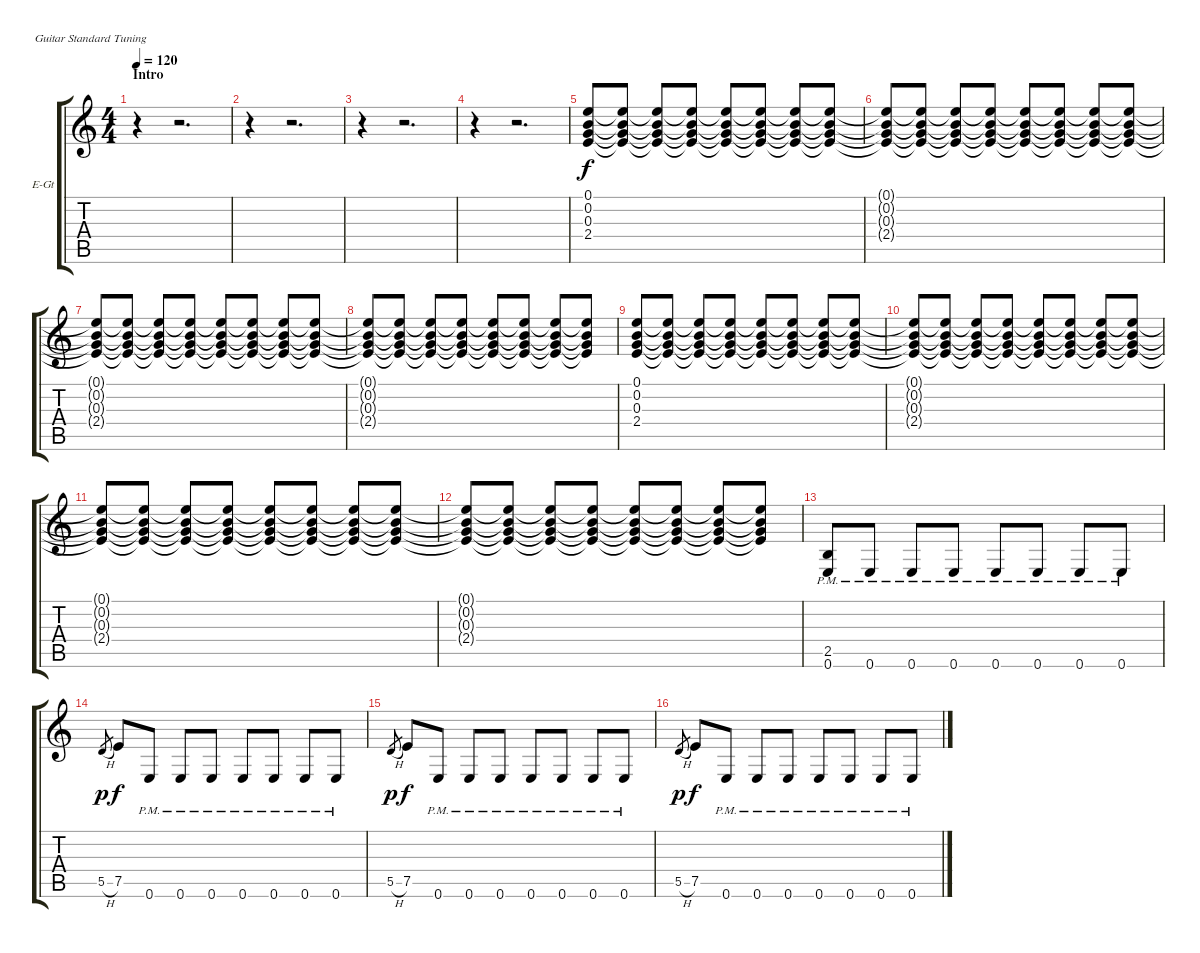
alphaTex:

\bracketExtendMode groupsimilarinstruments
\firstSystemTrackNameOrientation horizontal
\otherSystemsTrackNameOrientation horizontal
\track ("Kirk Lead 1" "E-Gt") {instrument distortionguitar}
\staff {score tabs}
\tuning (E4 B3 G3 D3 A2 E2)
\ts (4 4)
\section ("" "Intro")
\tempo 120
\clef g2
\ks c
r.4{dy f instrument distortionguitar} r.2{d} |
r.4 r.2{d} |
r.4 r.2{d} |
r.4 r.2{d} |
(0.1 0.2 0.3 2.4).8 (0.1{t} 0.2{t} 0.3{t} 2.4{t}).8 (0.1{t} 0.2{t} 0.3{t} 2.4{t}).8 (0.1{t} 0.2{t} 0.3{t} 2.4{t}).8 (0.1{t} 0.2{t} 0.3{t} 2.4{t}).8 (0.1{t} 0.2{t} 0.3{t} 2.4{t}).8 (0.1{t} 0.2{t} 0.3{t} 2.4{t}).8 (0.1{t} 0.2{t} 0.3{t} 2.4{t}).8 |
(0.1{t} 0.2{t} 0.3{t} 2.4{t}).8 (0.1{t} 0.2{t} 0.3{t} 2.4{t}).8 (0.1{t} 0.2{t} 0.3{t} 2.4{t}).8 (0.1{t} 0.2{t} 0.3{t} 2.4{t}).8 (0.1{t} 0.2{t} 0.3{t} 2.4{t}).8 (0.1{t} 0.2{t} 0.3{t} 2.4{t}).8 (0.1{t} 0.2{t} 0.3{t} 2.4{t}).8 (0.1{t} 0.2{t} 0.3{t} 2.4{t}).8 |
(0.1{t} 0.2{t} 0.3{t} 2.4{t}).8 (0.1{t} 0.2{t} 0.3{t} 2.4{t}).8 (0.1{t} 0.2{t} 0.3{t} 2.4{t}).8 (0.1{t} 0.2{t} 0.3{t} 2.4{t}).8 (0.1{t} 0.2{t} 0.3{t} 2.4{t}).8 (0.1{t} 0.2{t} 0.3{t} 2.4{t}).8 (0.1{t} 0.2{t} 0.3{t} 2.4{t}).8 (0.1{t} 0.2{t} 0.3{t} 2.4{t}).8 |
(0.1{t} 0.2{t} 0.3{t} 2.4{t}).8 (0.1{t} 0.2{t} 0.3{t} 2.4{t}).8 (0.1{t} 0.2{t} 0.3{t} 2.4{t}).8 (0.1{t} 0.2{t} 0.3{t} 2.4{t}).8 (0.1{t} 0.2{t} 0.3{t} 2.4{t}).8 (0.1{t} 0.2{t} 0.3{t} 2.4{t}).8 (0.1{t} 0.2{t} 0.3{t} 2.4{t}).8 (0.1{t} 0.2{t} 0.3{t} 2.4{t}).8 |
(0.1 0.2 0.3 2.4).8 (0.1{t} 0.2{t} 0.3{t} 2.4{t}).8 (0.1{t} 0.2{t} 0.3{t} 2.4{t}).8 (0.1{t} 0.2{t} 0.3{t} 2.4{t}).8 (0.1{t} 0.2{t} 0.3{t} 2.4{t}).8 (0.1{t} 0.2{t} 0.3{t} 2.4{t}).8 (0.1{t} 0.2{t} 0.3{t} 2.4{t}).8 (0.1{t} 0.2{t} 0.3{t} 2.4{t}).8 |
(0.1{t} 0.2{t} 0.3{t} 2.4{t}).8 (0.1{t} 0.2{t} 0.3{t} 2.4{t}).8 (0.1{t} 0.2{t} 0.3{t} 2.4{t}).8 (0.1{t} 0.2{t} 0.3{t} 2.4{t}).8 (0.1{t} 0.2{t} 0.3{t} 2.4{t}).8 (0.1{t} 0.2{t} 0.3{t} 2.4{t}).8 (0.1{t} 0.2{t} 0.3{t} 2.4{t}).8 (0.1{t} 0.2{t} 0.3{t} 2.4{t}).8 |
(0.1{t} 0.2{t} 0.3{t} 2.4{t}).8 (0.1{t} 0.2{t} 0.3{t} 2.4{t}).8 (0.1{t} 0.2{t} 0.3{t} 2.4{t}).8 (0.1{t} 0.2{t} 0.3{t} 2.4{t}).8 (0.1{t} 0.2{t} 0.3{t} 2.4{t}).8 (0.1{t} 0.2{t} 0.3{t} 2.4{t}).8 (0.1{t} 0.2{t} 0.3{t} 2.4{t}).8 (0.1{t} 0.2{t} 0.3{t} 2.4{t}).8 |
(0.1{t} 0.2{t} 0.3{t} 2.4{t}).8 (0.1{t} 0.2{t} 0.3{t} 2.4{t}).8 (0.1{t} 0.2{t} 0.3{t} 2.4{t}).8 (0.1{t} 0.2{t} 0.3{t} 2.4{t}).8 (0.1{t} 0.2{t} 0.3{t} 2.4{t}).8 (0.1{t} 0.2{t} 0.3{t} 2.4{t}).8 (0.1{t} 0.2{t} 0.3{t} 2.4{t}).8 (0.1{t} 0.2{t} 0.3{t} 2.4{t}).8 |
(2.5 0.6{pm}).8 0.6{pm}.8 0.6{pm}.8 0.6{pm}.8 0.6{pm}.8 0.6{pm}.8 0.6{pm}.8 0.6{pm}.8 |
5.5{h}.8{gr dy p} 7.5.8{dy f} 0.6{pm}.8 0.6{pm}.8 0.6{pm}.8 0.6{pm}.8 0.6{pm}.8 0.6{pm}.8 0.6{pm}.8 |
5.5{h}.8{gr dy p} 7.5.8{dy f} 0.6{pm}.8 0.6{pm}.8 0.6{pm}.8 0.6{pm}.8 0.6{pm}.8 0.6{pm}.8 0.6{pm}.8 |
5.5{h}.8{gr dy p} 7.5.8{dy f} 0.6{pm}.8 0.6{pm}.8 0.6{pm}.8 0.6{pm}.8 0.6{pm}.8 0.6{pm}.8 0.6{pm}.8
